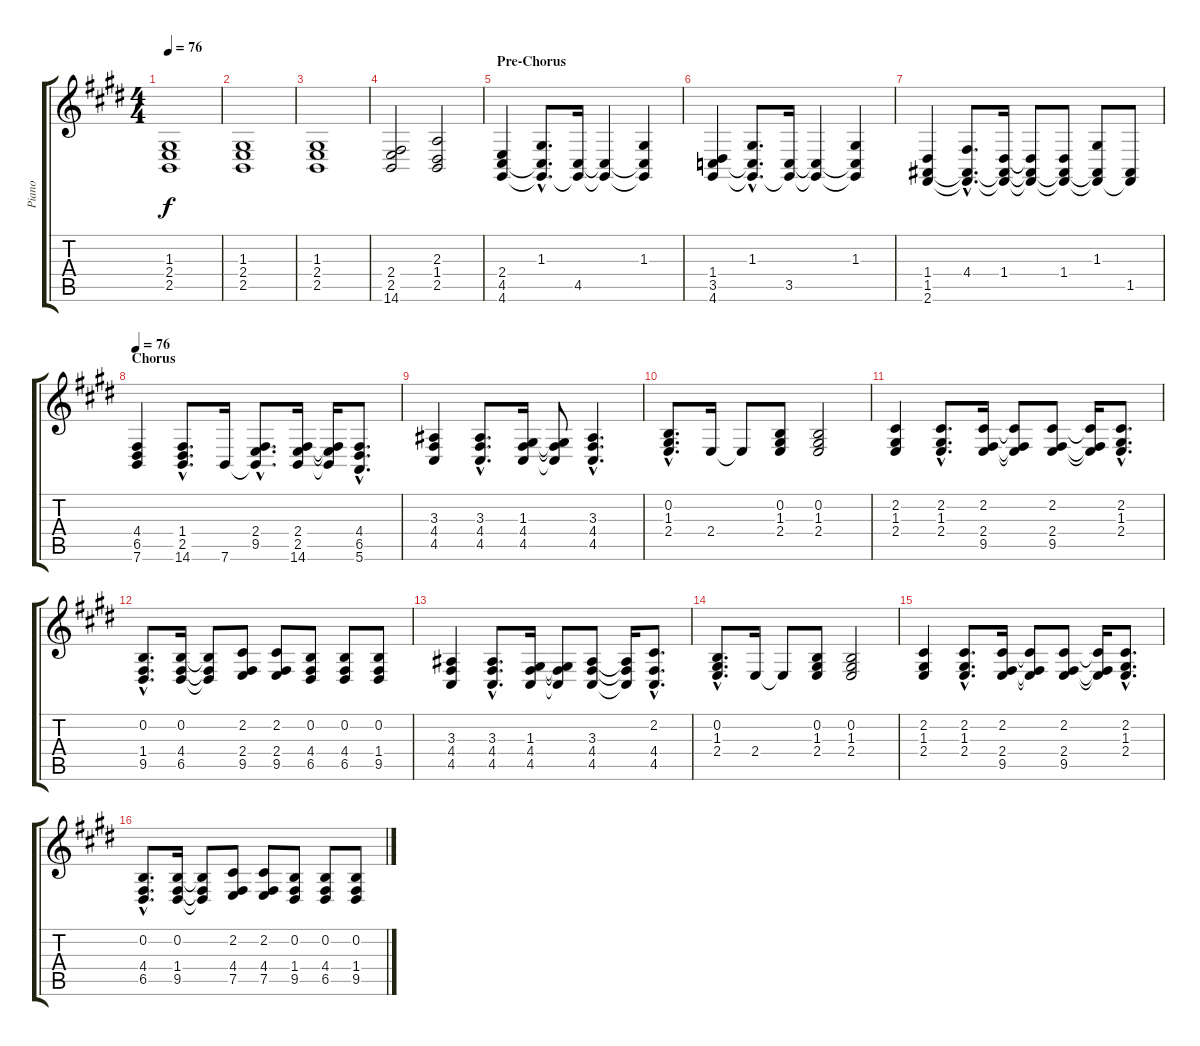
\track ("Piano" "Piano") {instrument brightacousticpiano}
\staff {score tabs}
\tuning (E4 B3 G3 D3 A2 E2) {hide}
\ts (4 4)
\tempo 76
\clef g2
\ks e
(1.3 2.4 2.5).1{dy f} |
(1.3 2.4 2.5).1 |
(1.3 2.4 2.5).1 |
(2.4 2.5 14.6).2 (2.3 1.4 2.5).2 |
\section ("" "Pre-Chorus")
(2.4 4.5 4.6).4{volume 14} (1.3{hac} 4.5{hac t} 4.6{hac t}).8{d} (4.5 4.6{t}).16 (4.5{t} 4.6{t}).4 (1.3 4.5{t} 4.6{t}).4 |
(1.4 3.5 4.6).4 (1.3{hac} 3.5{hac t} 4.6{hac t}).8{d} (3.5 4.6{t}).16 (3.5{t} 4.6{t}).4 (1.3 3.5{t} 4.6{t}).4 |
(1.4 1.5 2.6).4 (4.4{hac} 1.5{hac t} 2.6{hac t}).8{d} (1.4 1.5{t} 2.6{t}).16 (1.4{t} 1.5{t} 2.6{t}).8 (1.4 1.5{t} 2.6{t}).8 (1.3 1.5{t} 2.6{t}).8 (1.5 2.6{t}).8 |
\section ("" "Chorus")
\tempo 76
(4.4 6.5 7.6).4 (1.4{hac} 2.5{hac} 14.6{hac}).8{d} 7.6.16 (2.4{hac} 9.5{hac} 7.6{hac t}).8{d} (2.4 2.5 14.6).16 (2.4{t} 2.5{t} 14.6{t}).16 (4.4{hac} 6.5{hac} 5.6{hac}).8{d} |
(3.3 4.4 4.5).4 (3.3{hac} 4.4{hac} 4.5{hac}).8{d} (1.3 4.4 4.5).16 (1.3{t} 4.4{t} 4.5{t}).8 (3.3{hac} 4.4{hac} 4.5{hac}).4{d} |
(0.2{hac} 1.3{hac} 2.4{hac}).8{d} 2.4.16 2.4{t}.8 (0.2 1.3 2.4).8 (0.2 1.3 2.4).2 |
(2.2 1.3 2.4).4 (2.2{hac} 1.3{hac} 2.4{hac}).8{d} (2.2 2.4 9.5).16 (2.2{t} 2.4{t} 9.5{t}).8 (2.2 2.4 9.5).8 (2.2{t} 2.4{t} 9.5{t}).16 (2.2{hac} 1.3{hac} 2.4{hac}).8{d} |
(0.2{hac} 1.4{hac} 9.5{hac}).8{d} (0.2 4.4 6.5).16 (0.2{t} 4.4{t} 6.5{t}).8 (2.2 2.4 9.5).8 (2.2 2.4 9.5).8 (0.2 4.4 6.5).8 (0.2 4.4 6.5).8 (0.2 1.4 9.5).8 |
(3.3 4.4 4.5).4 (3.3{hac} 4.4{hac} 4.5{hac}).8{d} (1.3 4.4 4.5).16 (1.3{t} 4.4{t} 4.5{t}).8 (3.3 4.4 4.5).8 (3.3{t} 4.4{t} 4.5{t}).16 (2.2{hac} 4.4{hac} 4.5{hac}).8{d} |
(0.2{hac} 1.3{hac} 2.4{hac}).8{d} 2.4.16 2.4{t}.8 (0.2 1.3 2.4).8 (0.2 1.3 2.4).2 |
(2.2 1.3 2.4).4 (2.2{hac} 1.3{hac} 2.4{hac}).8{d} (2.2 2.4 9.5).16 (2.2{t} 2.4{t} 9.5{t}).8 (2.2 2.4 9.5).8 (2.2{t} 2.4{t} 9.5{t}).16 (2.2{hac} 1.3{hac} 2.4{hac}).8{d} |
(0.2{hac} 4.4{hac} 6.5{hac}).8{d} (0.2 1.4 9.5).16 (0.2{t} 1.4{t} 9.5{t}).8 (2.2 4.4 7.5).8 (2.2 4.4 7.5).8 (0.2 1.4 9.5).8 (0.2 4.4 6.5).8 (0.2 1.4 9.5).8
